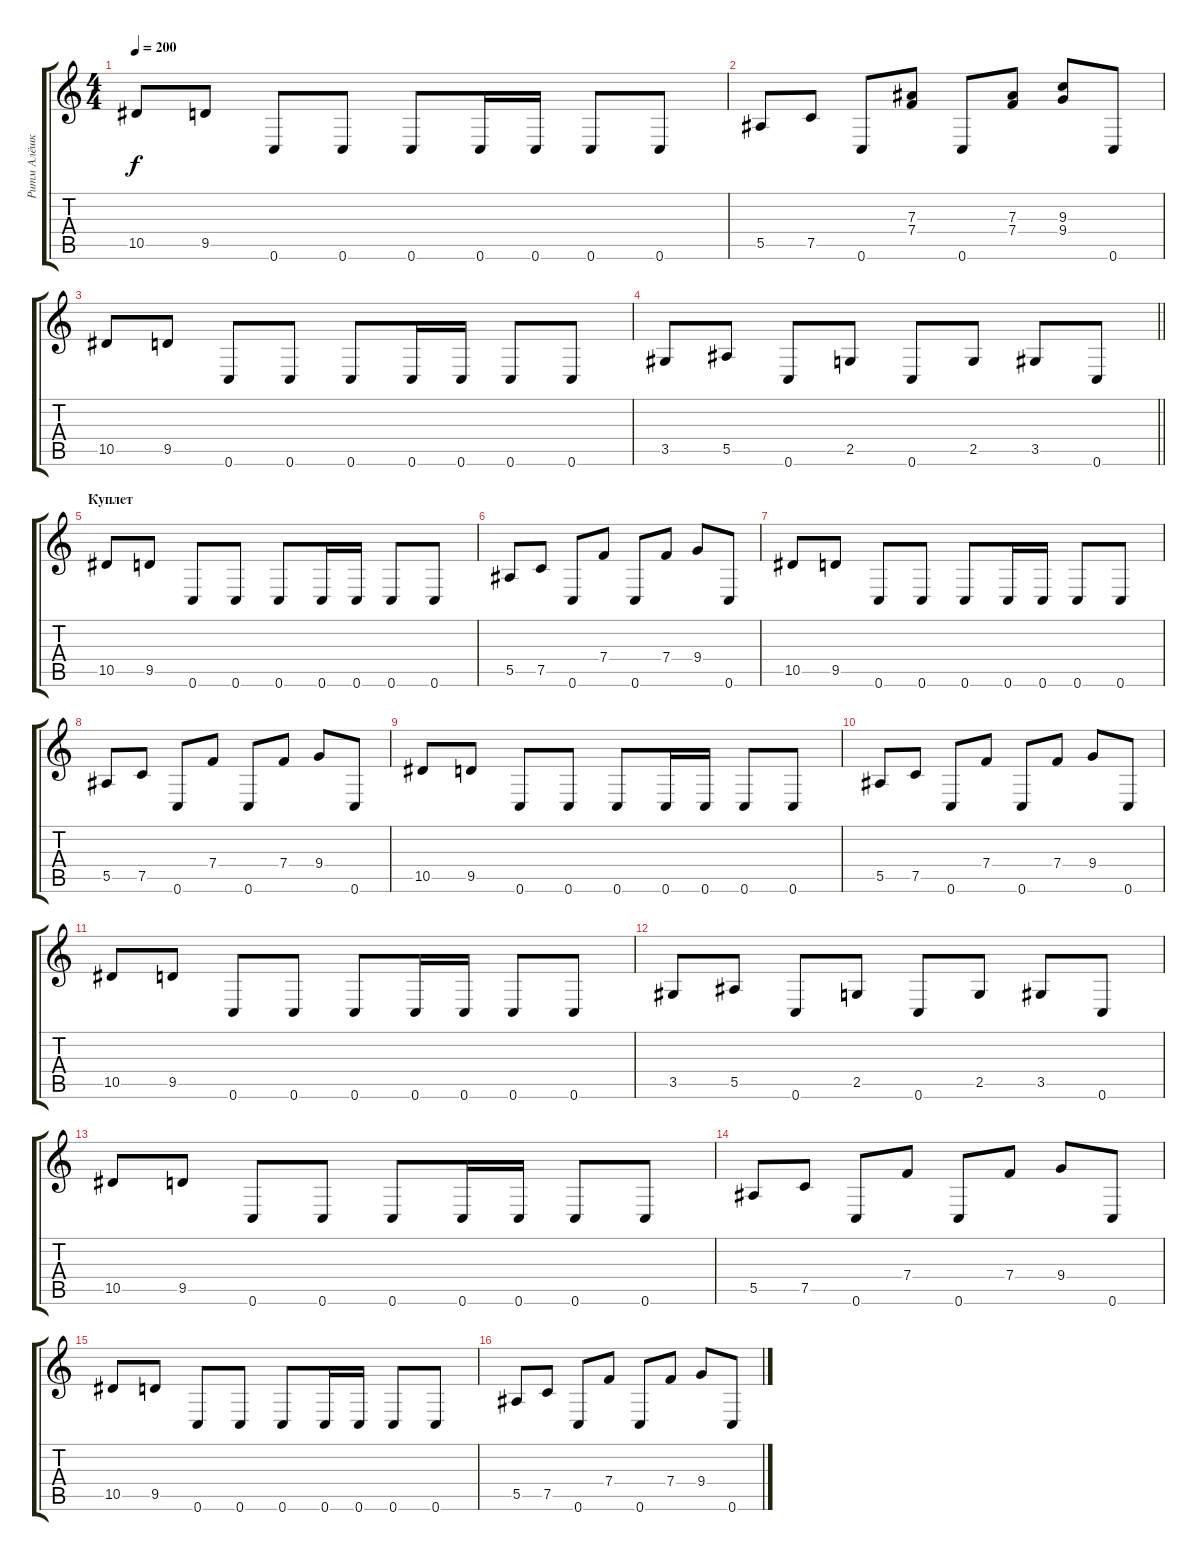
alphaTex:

\track ("Ритм Алёшка" "Ритм Алёшк") {instrument distortionguitar}
\staff {score tabs}
\tuning (C4 G3 Eb3 Bb2 F2 C2) {hide}
\ts (4 4)
\tempo 200
\clef g2
\ks c
10.5.8{dy f} 9.5.8 0.6.8 0.6.8 0.6.8 0.6.16 0.6.16 0.6.8 0.6.8 |
5.5.8 7.5.8 0.6.8 (7.3 7.4).8 0.6.8 (7.3 7.4).8 (9.3 9.4).8 0.6.8 |
10.5.8 9.5.8 0.6.8 0.6.8 0.6.8 0.6.16 0.6.16 0.6.8 0.6.8 |
\barLineRight lightlight
3.5.8 5.5.8 0.6.8 2.5.8 0.6.8 2.5.8 3.5.8 0.6.8 |
\section ("" "Куплет")
10.5.8 9.5.8 0.6.8 0.6.8 0.6.8 0.6.16 0.6.16 0.6.8 0.6.8 |
5.5.8 7.5.8 0.6.8 7.4.8 0.6.8 7.4.8 9.4.8 0.6.8 |
10.5.8 9.5.8 0.6.8 0.6.8 0.6.8 0.6.16 0.6.16 0.6.8 0.6.8 |
5.5.8 7.5.8 0.6.8 7.4.8 0.6.8 7.4.8 9.4.8 0.6.8 |
10.5.8 9.5.8 0.6.8 0.6.8 0.6.8 0.6.16 0.6.16 0.6.8 0.6.8 |
5.5.8 7.5.8 0.6.8 7.4.8 0.6.8 7.4.8 9.4.8 0.6.8 |
10.5.8 9.5.8 0.6.8 0.6.8 0.6.8 0.6.16 0.6.16 0.6.8 0.6.8 |
3.5.8 5.5.8 0.6.8 2.5.8 0.6.8 2.5.8 3.5.8 0.6.8 |
10.5.8 9.5.8 0.6.8 0.6.8 0.6.8 0.6.16 0.6.16 0.6.8 0.6.8 |
5.5.8 7.5.8 0.6.8 7.4.8 0.6.8 7.4.8 9.4.8 0.6.8 |
10.5.8 9.5.8 0.6.8 0.6.8 0.6.8 0.6.16 0.6.16 0.6.8 0.6.8 |
5.5.8 7.5.8 0.6.8 7.4.8 0.6.8 7.4.8 9.4.8 0.6.8
